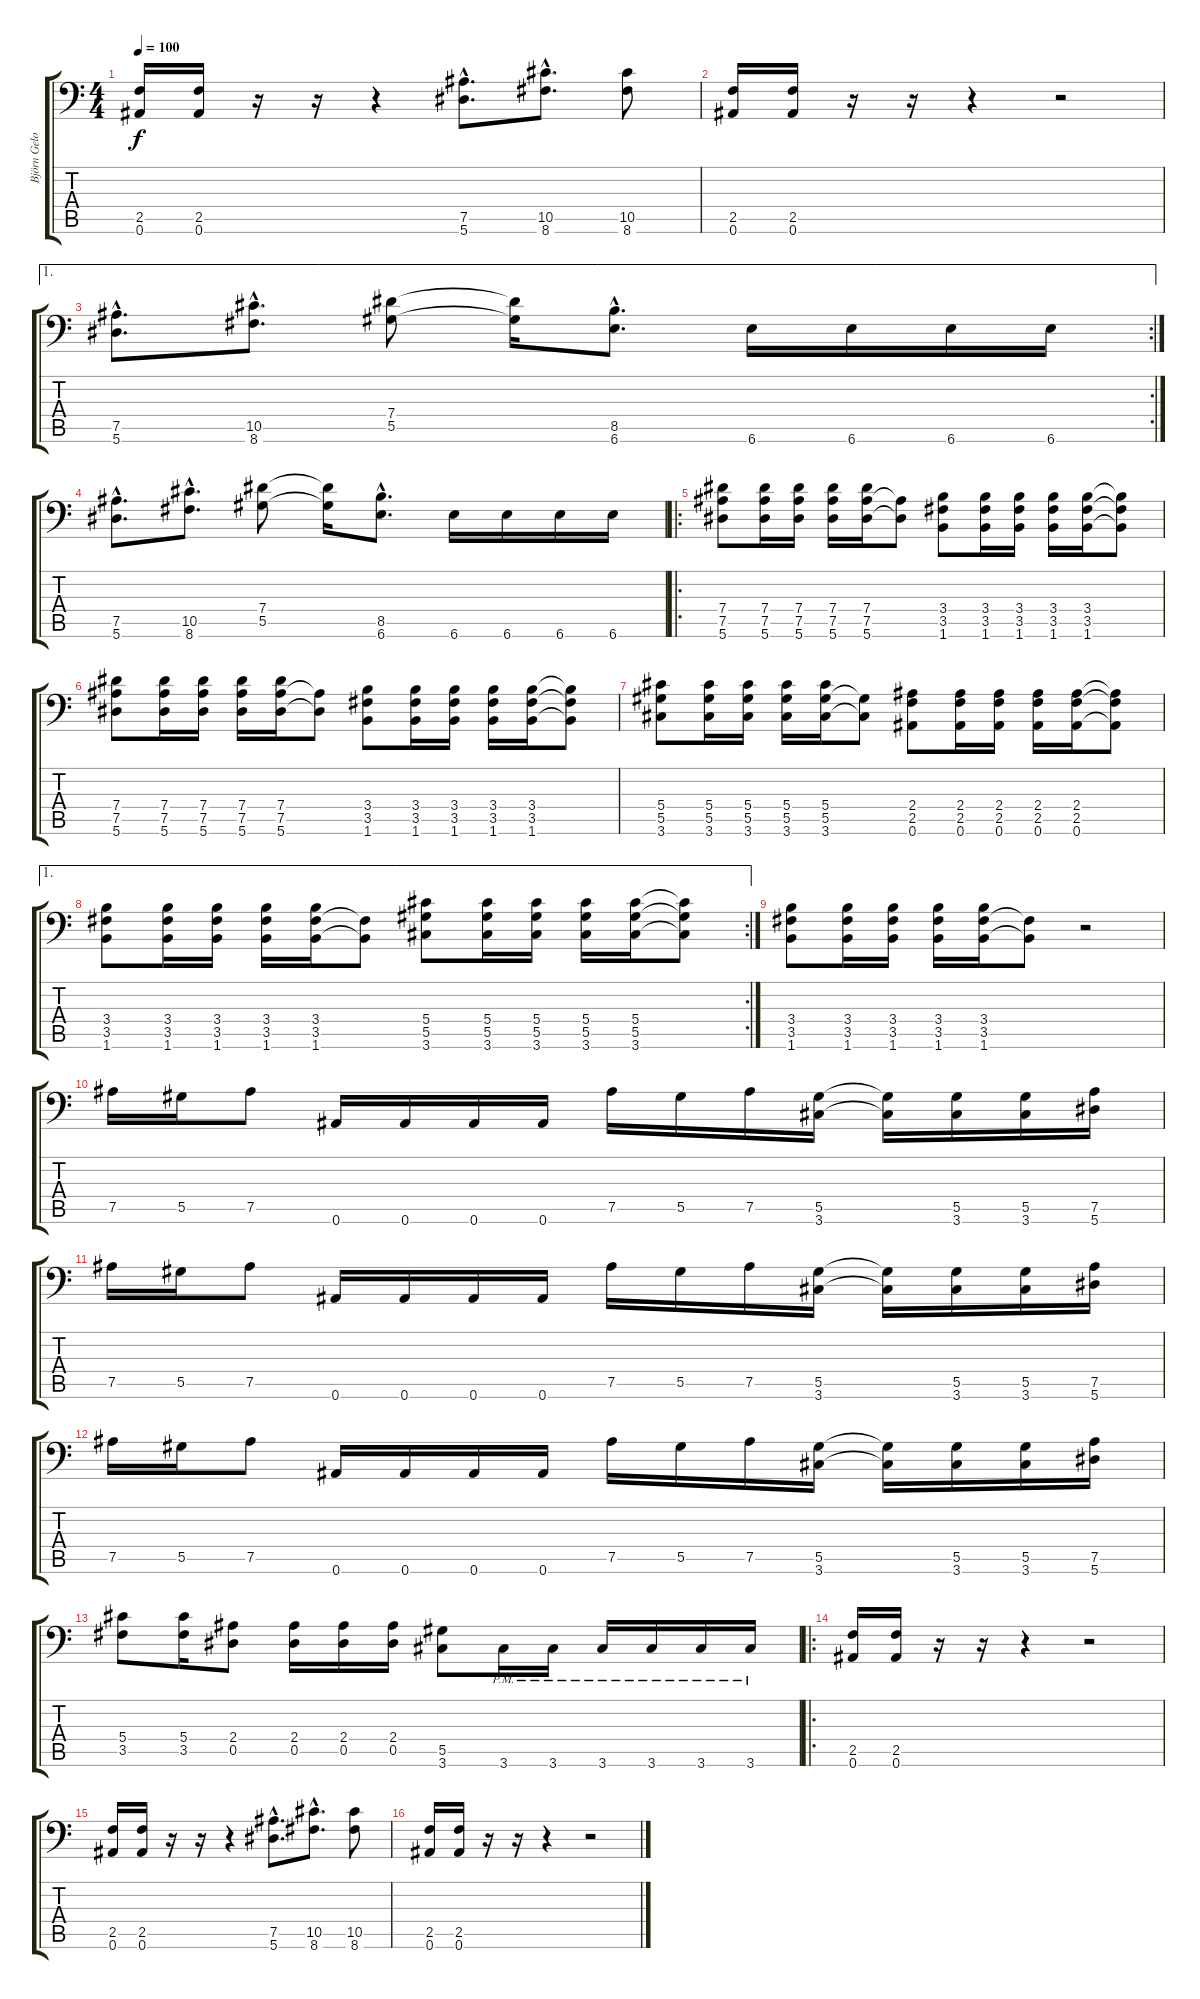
\track ("Björn Gelotte" "Björn Gelo") {instrument distortionguitar}
\staff {score tabs}
\tuning (Bb3 F3 Db3 Ab2 Eb2 Bb1) {hide}
\ts (4 4)
\tempo 100
\clef f4
\ks c
(2.5 0.6).16{dy f} (2.5 0.6).16 r.16 r.16 r.4 (7.5{hac} 5.6{hac}).8{d} (10.5{hac} 8.6{hac}).8{d} (10.5 8.6).8 |
(2.5 0.6).16 (2.5 0.6).16 r.16 r.16 r.4 r.2 |
\ae 1
\rc 2
(7.5{hac} 5.6{hac}).8{d} (10.5{hac} 8.6{hac}).8{d} (7.4 5.5).8 (7.4{t} 5.5{t}).16 (8.5{hac} 6.6{hac}).8{d} 6.6.16 6.6.16 6.6.16 6.6.16 |
(7.5{hac} 5.6{hac}).8{d} (10.5{hac} 8.6{hac}).8{d} (7.4 5.5).8 (7.4{t} 5.5{t}).16 (8.5{hac} 6.6{hac}).8{d} 6.6.16 6.6.16 6.6.16 6.6.16 |
\ro
(7.4 7.5 5.6).8 (7.4 7.5 5.6).16 (7.4 7.5 5.6).16 (7.4 7.5 5.6).16 (7.4 7.5 5.6).16 (7.5{t} 5.6{t}).8 (3.4 3.5 1.6).8 (3.4 3.5 1.6).16 (3.4 3.5 1.6).16 (3.4 3.5 1.6).16 (3.4 3.5 1.6).16 (3.4{t} 3.5{t} 1.6{t}).8 |
(7.4 7.5 5.6).8 (7.4 7.5 5.6).16 (7.4 7.5 5.6).16 (7.4 7.5 5.6).16 (7.4 7.5 5.6).16 (7.5{t} 5.6{t}).8 (3.4 3.5 1.6).8 (3.4 3.5 1.6).16 (3.4 3.5 1.6).16 (3.4 3.5 1.6).16 (3.4 3.5 1.6).16 (3.4{t} 3.5{t} 1.6{t}).8 |
(5.4 5.5 3.6).8 (5.4 5.5 3.6).16 (5.4 5.5 3.6).16 (5.4 5.5 3.6).16 (5.4 5.5 3.6).16 (5.5{t} 3.6{t}).8 (2.4 2.5 0.6).8 (2.4 2.5 0.6).16 (2.4 2.5 0.6).16 (2.4 2.5 0.6).16 (2.4 2.5 0.6).16 (2.4{t} 2.5{t} 0.6{t}).8 |
\ae 1
\rc 2
(3.4 3.5 1.6).8 (3.4 3.5 1.6).16 (3.4 3.5 1.6).16 (3.4 3.5 1.6).16 (3.4 3.5 1.6).16 (3.5{t} 1.6{t}).8 (5.4 5.5 3.6).8 (5.4 5.5 3.6).16 (5.4 5.5 3.6).16 (5.4 5.5 3.6).16 (5.4 5.5 3.6).16 (5.4{t} 5.5{t} 3.6{t}).8 |
(3.4 3.5 1.6).8 (3.4 3.5 1.6).16 (3.4 3.5 1.6).16 (3.4 3.5 1.6).16 (3.4 3.5 1.6).16 (3.5{t} 1.6{t}).8 r.2 |
7.5.16 5.5.16 7.5.8 0.6.16 0.6.16 0.6.16 0.6.16 7.5.16 5.5.16 7.5.16 (5.5 3.6).16 (5.5{t} 3.6{t}).16 (5.5 3.6).16 (5.5 3.6).16 (7.5 5.6).16 |
7.5.16 5.5.16 7.5.8 0.6.16 0.6.16 0.6.16 0.6.16 7.5.16 5.5.16 7.5.16 (5.5 3.6).16 (5.5{t} 3.6{t}).16 (5.5 3.6).16 (5.5 3.6).16 (7.5 5.6).16 |
7.5.16 5.5.16 7.5.8 0.6.16 0.6.16 0.6.16 0.6.16 7.5.16 5.5.16 7.5.16 (5.5 3.6).16 (5.5{t} 3.6{t}).16 (5.5 3.6).16 (5.5 3.6).16 (7.5 5.6).16 |
(5.4 3.5).8 (5.4 3.5).16 (2.4 0.5).8 (2.4 0.5).16 (2.4 0.5).16 (2.4 0.5).16 (5.5 3.6).8 3.6{pm}.16 3.6{pm}.16 3.6{pm}.16 3.6{pm}.16 3.6{pm}.16 3.6{pm}.16 |
\ro
(2.5 0.6).16 (2.5 0.6).16 r.16 r.16 r.4 r.2 |
(2.5 0.6).16 (2.5 0.6).16 r.16 r.16 r.4 (7.5{hac} 5.6{hac}).8{d} (10.5{hac} 8.6{hac}).8{d} (10.5 8.6).8 |
(2.5 0.6).16 (2.5 0.6).16 r.16 r.16 r.4 r.2
